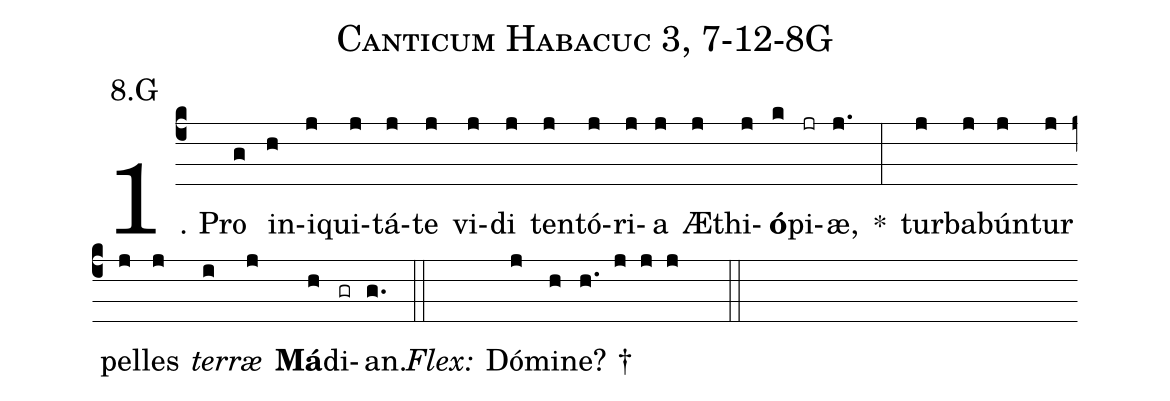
name: Canticum Habacuc 3, 7-12-8G;
annotation: 8.G;
%%
(c4)1. Pro(g) in(h)i(j)qui(j)tá(j)te(j) vi(j)di(j) ten(j)tó(j)ri(j)a(j) Æ(j)thi(j)<b>ó</b>(k)pi(jr)æ,(j.) *(:) tur(j)ba(j)bún(j)tur(j) pel(j)les(j) <i>ter</i>(i)<i>ræ</i>(j) <b>Má</b>(h)di(gr)an.(g.) (::)
<i>Flex:</i>()  Dó(j)mi(h)ne? †(h. j j j  ::)
